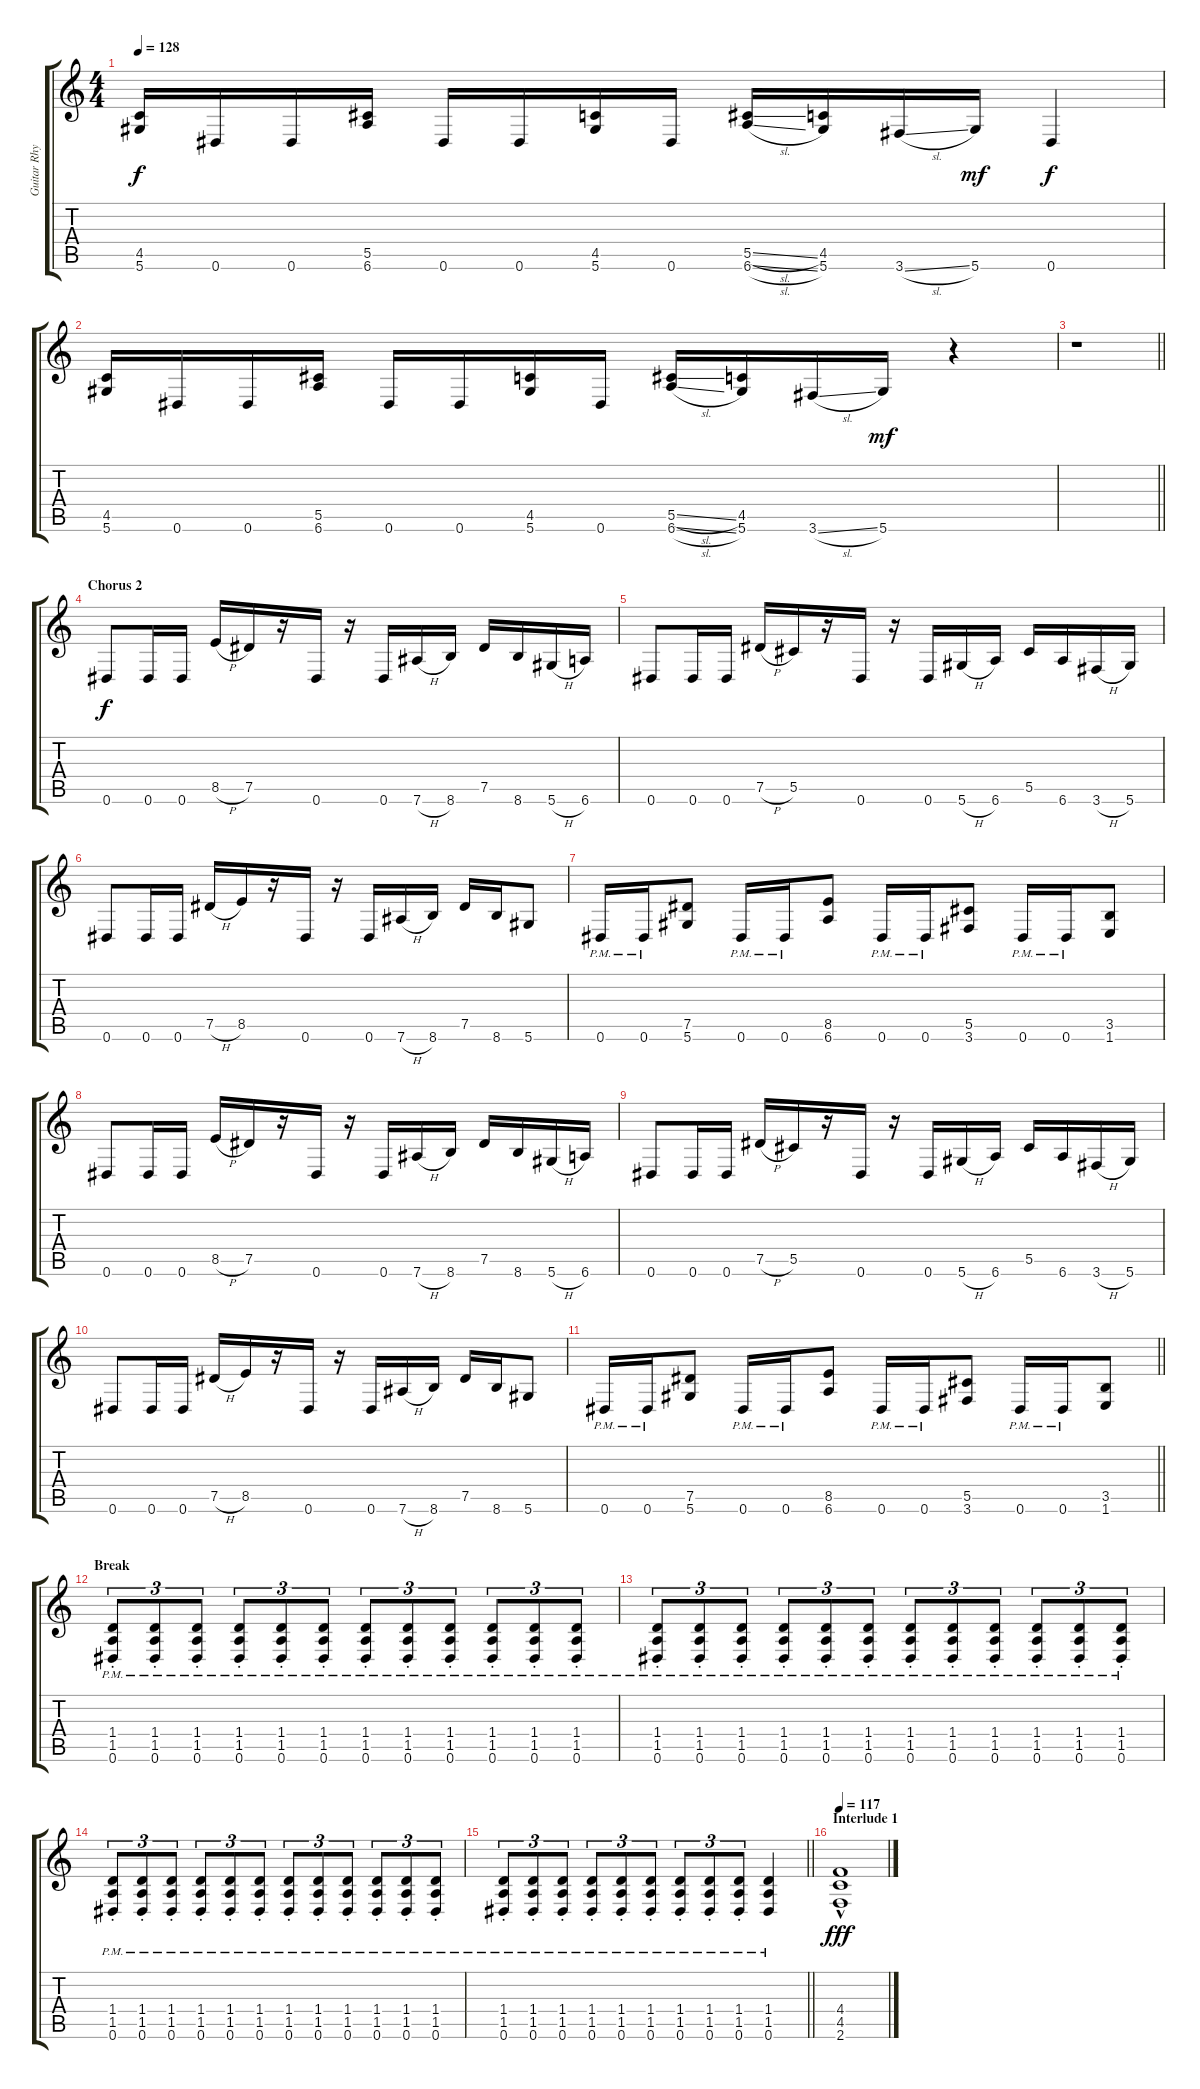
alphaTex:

\track ("Guitar Rhythm" "Guitar Rhy") {instrument distortionguitar}
\staff {score tabs}
\tuning (Eb4 Bb3 Gb3 Db3 Ab2 Eb2) {hide}
\ts (4 4)
\tempo 128
\clef g2
\ks c
(4.5 5.6).16{dy f} 0.6.16 0.6.16 (5.5 6.6).16 0.6.16 0.6.16 (4.5 5.6).16 0.6.16 (5.5{sl} 6.6{sl}).16 (4.5 5.6).16 3.6{sl}.16 5.6.16{dy mf} 0.6.4{dy f} |
(4.5 5.6).16 0.6.16 0.6.16 (5.5 6.6).16 0.6.16 0.6.16 (4.5 5.6).16 0.6.16 (5.5{sl} 6.6{sl}).16 (4.5 5.6).16 3.6{sl}.16 5.6.16{dy mf} r.4 |
\barLineRight lightlight
r.1 |
\section ("" "Chorus 2")
0.6.8{dy f} 0.6.16 0.6.16 8.5{h}.16 7.5.16 r.16 0.6.16 r.16 0.6.16 7.6{h}.16 8.6.16 7.5.16 8.6.16 5.6{h}.16 6.6.16 |
0.6.8 0.6.16 0.6.16 7.5{h}.16 5.5.16 r.16 0.6.16 r.16 0.6.16 5.6{h}.16 6.6.16 5.5.16 6.6.16 3.6{h}.16 5.6.16 |
0.6.8 0.6.16 0.6.16 7.5{h}.16 8.5.16 r.16 0.6.16 r.16 0.6.16 7.6{h}.16 8.6.16 7.5.16 8.6.16 5.6.8 |
0.6{pm}.16 0.6{pm}.16 (7.5 5.6).8 0.6{pm}.16 0.6{pm}.16 (8.5 6.6).8 0.6{pm}.16 0.6{pm}.16 (5.5 3.6).8 0.6{pm}.16 0.6{pm}.16 (3.5 1.6).8 |
0.6.8 0.6.16 0.6.16 8.5{h}.16 7.5.16 r.16 0.6.16 r.16 0.6.16 7.6{h}.16 8.6.16 7.5.16 8.6.16 5.6{h}.16 6.6.16 |
0.6.8 0.6.16 0.6.16 7.5{h}.16 5.5.16 r.16 0.6.16 r.16 0.6.16 5.6{h}.16 6.6.16 5.5.16 6.6.16 3.6{h}.16 5.6.16 |
0.6.8 0.6.16 0.6.16 7.5{h}.16 8.5.16 r.16 0.6.16 r.16 0.6.16 7.6{h}.16 8.6.16 7.5.16 8.6.16 5.6.8 |
\barLineRight lightlight
0.6{pm}.16 0.6{pm}.16 (7.5 5.6).8 0.6{pm}.16 0.6{pm}.16 (8.5 6.6).8 0.6{pm}.16 0.6{pm}.16 (5.5 3.6).8 0.6{pm}.16 0.6{pm}.16 (3.5 1.6).8 |
\section ("" "Break")
(1.4{st} 1.5{st} 0.6{pm}).8{tu (3 2)} (1.4{st} 1.5{st} 0.6{pm}).8{tu (3 2)} (1.4{st} 1.5{st} 0.6{pm}).8{tu (3 2)} (1.4{st} 1.5{st} 0.6{pm}).8{tu (3 2)} (1.4{st} 1.5{st} 0.6{pm}).8{tu (3 2)} (1.4{st} 1.5{st} 0.6{pm}).8{tu (3 2)} (1.4{st} 1.5{st} 0.6{pm}).8{tu (3 2)} (1.4{st} 1.5{st} 0.6{pm}).8{tu (3 2)} (1.4{st} 1.5{st} 0.6{pm}).8{tu (3 2)} (1.4{st} 1.5{st} 0.6{pm}).8{tu (3 2)} (1.4{st} 1.5{st} 0.6{pm}).8{tu (3 2)} (1.4{st} 1.5{st} 0.6{pm}).8{tu (3 2)} |
(1.4{st} 1.5{st} 0.6{pm}).8{tu (3 2)} (1.4{st} 1.5{st} 0.6{pm}).8{tu (3 2)} (1.4{st} 1.5{st} 0.6{pm}).8{tu (3 2)} (1.4{st} 1.5{st} 0.6{pm}).8{tu (3 2)} (1.4{st} 1.5{st} 0.6{pm}).8{tu (3 2)} (1.4{st} 1.5{st} 0.6{pm}).8{tu (3 2)} (1.4{st} 1.5{st} 0.6{pm}).8{tu (3 2)} (1.4{st} 1.5{st} 0.6{pm}).8{tu (3 2)} (1.4{st} 1.5{st} 0.6{pm}).8{tu (3 2)} (1.4{st} 1.5{st} 0.6{pm}).8{tu (3 2)} (1.4{st} 1.5{st} 0.6{pm}).8{tu (3 2)} (1.4{st} 1.5{st} 0.6{pm}).8{tu (3 2)} |
(1.4{st} 1.5{st} 0.6{pm}).8{tu (3 2)} (1.4{st} 1.5{st} 0.6{pm}).8{tu (3 2)} (1.4{st} 1.5{st} 0.6{pm}).8{tu (3 2)} (1.4{st} 1.5{st} 0.6{pm}).8{tu (3 2)} (1.4{st} 1.5{st} 0.6{pm}).8{tu (3 2)} (1.4{st} 1.5{st} 0.6{pm}).8{tu (3 2)} (1.4{st} 1.5{st} 0.6{pm}).8{tu (3 2)} (1.4{st} 1.5{st} 0.6{pm}).8{tu (3 2)} (1.4{st} 1.5{st} 0.6{pm}).8{tu (3 2)} (1.4{st} 1.5{st} 0.6{pm}).8{tu (3 2)} (1.4{st} 1.5{st} 0.6{pm}).8{tu (3 2)} (1.4{st} 1.5{st} 0.6{pm}).8{tu (3 2)} |
\barLineRight lightlight
(1.4{st} 1.5{st} 0.6{pm}).8{tu (3 2)} (1.4{st} 1.5{st} 0.6{pm}).8{tu (3 2)} (1.4{st} 1.5{st} 0.6{pm}).8{tu (3 2)} (1.4{st} 1.5{st} 0.6{pm}).8{tu (3 2)} (1.4{st} 1.5{st} 0.6{pm}).8{tu (3 2)} (1.4{st} 1.5{st} 0.6{pm}).8{tu (3 2)} (1.4{st} 1.5{st} 0.6{pm}).8{tu (3 2)} (1.4{st} 1.5{st} 0.6{pm}).8{tu (3 2)} (1.4{st} 1.5{st} 0.6{pm}).8{tu (3 2)} (1.4 1.5 0.6{pm}).4 |
\section ("" "Interlude 1")
\tempo 117
(4.4{hac} 4.5{hac} 2.6{hac}).1{dy fff}
